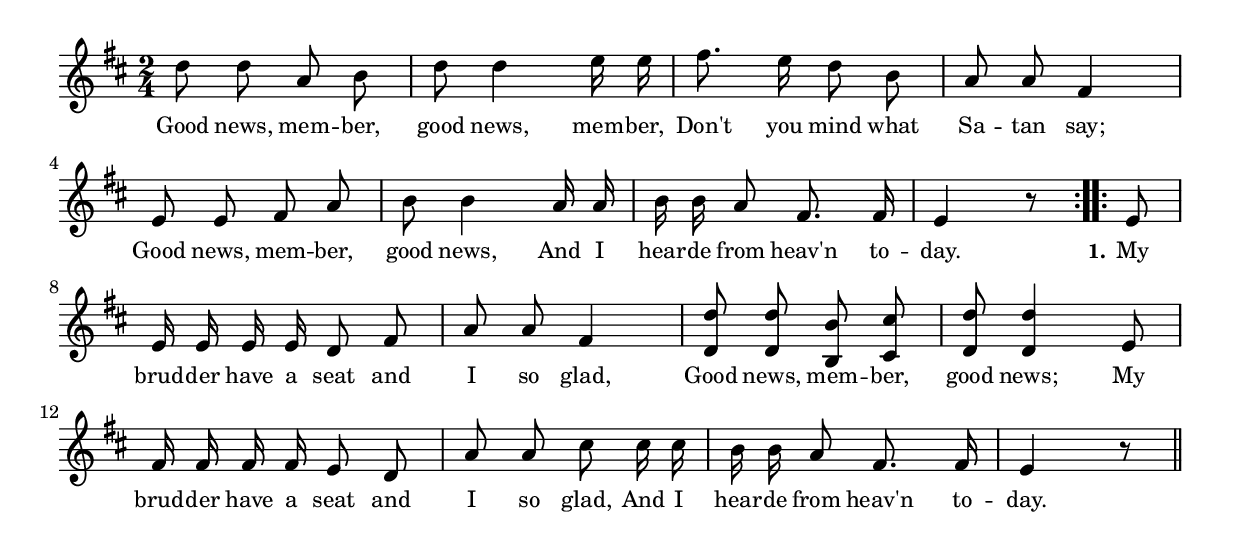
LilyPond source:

% 119.ly - Score sheet for "Good News, Member"
% Copyright (C) 2007  Marcus Brinkmann <marcus@gnu.org>
%
% This score sheet is free software; you can redistribute it and/or
% modify it under the terms of the Creative Commons Legal Code
% Attribution-ShareALike as published by Creative Commons; either
% version 2.0 of the License, or (at your option) any later version.
%
% This score sheet is distributed in the hope that it will be useful,
% but WITHOUT ANY WARRANTY; without even the implied warranty of
% MERCHANTABILITY or FITNESS FOR A PARTICULAR PURPOSE.  See the
% Creative Commons Legal Code Attribution-ShareALike for more details.
%
% You should have received a copy of the Creative Commons Legal Code
% Attribution-ShareALike along with this score sheet; if not, write to
% Creative Commons, 543 Howard Street, 5th Floor,
% San Francisco, CA 94105-3013  United States

\version "2.10.0"

%\header
%{
%  title = "Good News, Member"
%  composer = "trad."
%}

melody =
<<
     \context Voice
    {
	\set Staff.midiInstrument = "acoustic grand"
	\override Staff.VerticalAxisGroup #'minimum-Y-extent = #'(0 . 0)
	
	\autoBeamOff

	\time 2/4
	\clef violin
	\key d \major
	{
	    \repeat volta 2
	    {
		\partial 2 d''8 d'' a' b' | d''8 d''4 e''16 e'' |
		fis''8. e''16 d''8 b' |
		a'8 a' fis'4 | e'8 e' fis' a' | b'8 b'4 a'16 a' |
		b'16 b' a'8 fis'8. fis'16 | e'4 r8
	    }
	    \repeat volta 2
	    {
		e'8 | e'16 e' e' e' d'8 fis' | a'8 a' fis'4 |
		<d' d''>8 <d' d''>8 <b b'>8 <cis' cis''>8 |
		<d' d''>8 <d' d''>4 e'8 | fis'16 fis' fis' fis' e'8 d' |
		a'8 a' cis'' cis''16 cis'' | b'16 b' a'8 fis'8. fis'16 |
		e'4 r8 \bar "||"
	    }
	}
    }
    \lyricsto "" \new Lyrics
    {
        \override LyricText #'font-size = #0
        \override StanzaNumber #'font-size = #-1

	Good news, mem -- ber, good news, mem -- ber,
	Don't you mind what Sa -- tan say;
	Good news, mem -- ber, good news,
	And I hear -- de from heav'n to -- day.

	\set stanza = "1."
	My brud -- der have a seat and I so glad,
	Good news, mem -- ber, good news;
	My brud -- der have a seat and I so glad,
	And I hear -- de from heav'n to -- day.
    }
>>


\score
{
  \new Staff { \melody }

  \layout { indent = 0.0 }
}

\score
{
  \new Staff { \unfoldRepeats \melody }

  
  \midi {
    \context {
      \Score
      tempoWholesPerMinute = #(ly:make-moment 100 4)
      }
    }


}
